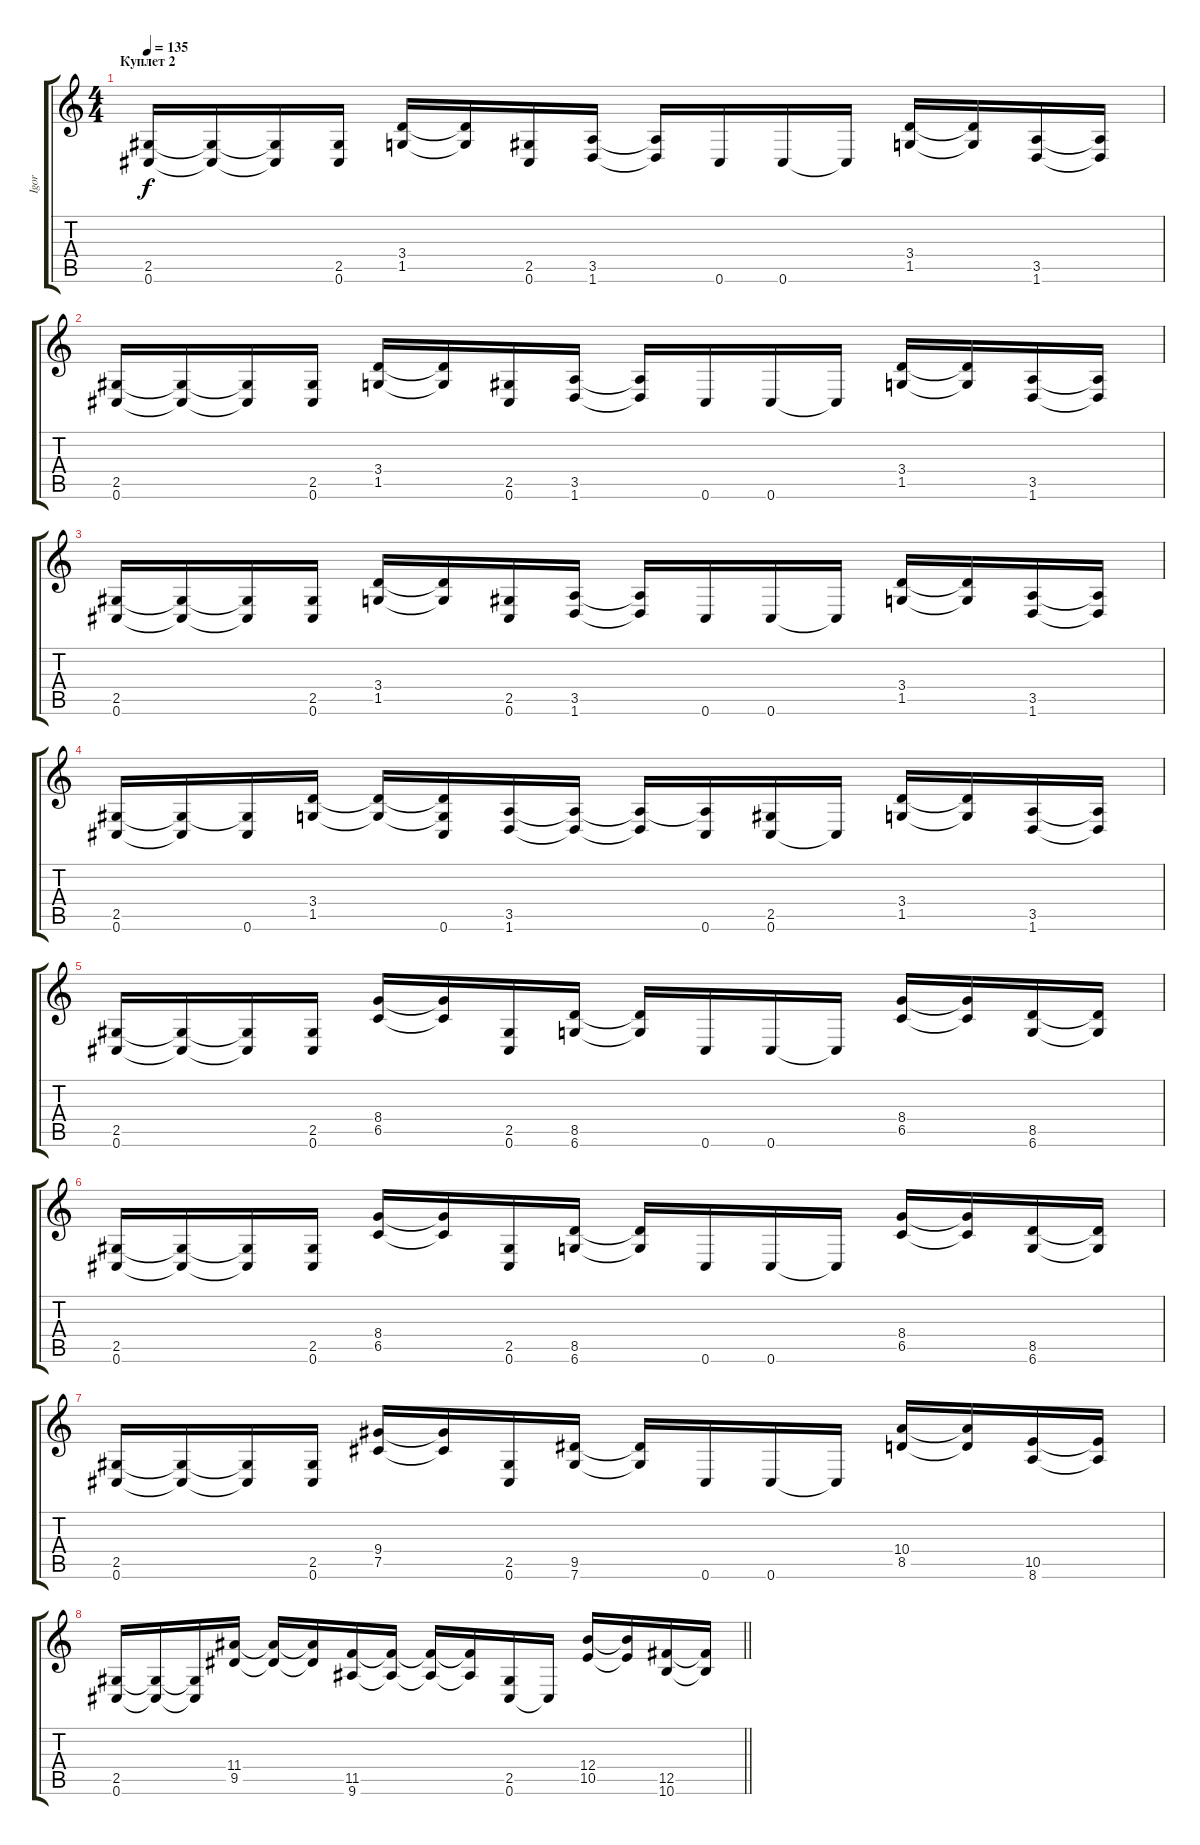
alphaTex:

\track ("Igor" "Igor") {instrument distortionguitar}
\staff {score tabs}
\tuning (Db4 Ab3 E3 B2 Gb2 Db2) {hide}
\ts (4 4)
\section ("" "Куплет 2")
\tempo 135
\clef g2
\ks c
(2.5 0.6).16{dy f} (2.5{t} 0.6{t}).16 (2.5{t} 0.6{t}).16 (2.5 0.6).16 (3.4 1.5).16 (3.4{t} 1.5{t}).16 (2.5 0.6).16 (3.5 1.6).16 (3.5{t} 1.6{t}).16 0.6.16 0.6.16 0.6{t}.16 (3.4 1.5).16 (3.4{t} 1.5{t}).16 (3.5 1.6).16 (3.5{t} 1.6{t}).16 |
(2.5 0.6).16 (2.5{t} 0.6{t}).16 (2.5{t} 0.6{t}).16 (2.5 0.6).16 (3.4 1.5).16 (3.4{t} 1.5{t}).16 (2.5 0.6).16 (3.5 1.6).16 (3.5{t} 1.6{t}).16 0.6.16 0.6.16 0.6{t}.16 (3.4 1.5).16 (3.4{t} 1.5{t}).16 (3.5 1.6).16 (3.5{t} 1.6{t}).16 |
(2.5 0.6).16 (2.5{t} 0.6{t}).16 (2.5{t} 0.6{t}).16 (2.5 0.6).16 (3.4 1.5).16 (3.4{t} 1.5{t}).16 (2.5 0.6).16 (3.5 1.6).16 (3.5{t} 1.6{t}).16 0.6.16 0.6.16 0.6{t}.16 (3.4 1.5).16 (3.4{t} 1.5{t}).16 (3.5 1.6).16 (3.5{t} 1.6{t}).16 |
(2.5 0.6).16 (2.5{t} 0.6{t}).16 (2.5{t} 0.6).16 (3.4 1.5).16 (3.4{t} 1.5{t}).16 (3.4{t} 1.5{t} 0.6).16 (3.5 1.6).16 (3.5{t} 1.6{t}).16 (3.5{t} 1.6{t}).16 (3.5{t} 0.6).16 (2.5 0.6).16 0.6{t}.16 (3.4 1.5).16 (3.4{t} 1.5{t}).16 (3.5 1.6).16 (3.5{t} 1.6{t}).16 |
(2.5 0.6).16 (2.5{t} 0.6{t}).16 (2.5{t} 0.6{t}).16 (2.5 0.6).16 (8.4 6.5).16 (8.4{t} 6.5{t}).16 (2.5 0.6).16 (8.5 6.6).16 (8.5{t} 6.6{t}).16 0.6.16 0.6.16 0.6{t}.16 (8.4 6.5).16 (8.4{t} 6.5{t}).16 (8.5 6.6).16 (8.5{t} 6.6{t}).16 |
(2.5 0.6).16 (2.5{t} 0.6{t}).16 (2.5{t} 0.6{t}).16 (2.5 0.6).16 (8.4 6.5).16 (8.4{t} 6.5{t}).16 (2.5 0.6).16 (8.5 6.6).16 (8.5{t} 6.6{t}).16 0.6.16 0.6.16 0.6{t}.16 (8.4 6.5).16 (8.4{t} 6.5{t}).16 (8.5 6.6).16 (8.5{t} 6.6{t}).16 |
(2.5 0.6).16 (2.5{t} 0.6{t}).16 (2.5{t} 0.6{t}).16 (2.5 0.6).16 (9.4 7.5).16 (9.4{t} 7.5{t}).16 (2.5 0.6).16 (9.5 7.6).16 (9.5{t} 7.6{t}).16 0.6.16 0.6.16 0.6{t}.16 (10.4 8.5).16 (10.4{t} 8.5{t}).16 (10.5 8.6).16 (10.5{t} 8.6{t}).16 |
\barLineRight lightlight
(2.5 0.6).16 (2.5{t} 0.6{t}).16 (2.5{t} 0.6{t}).16 (11.4 9.5).16 (11.4{t} 9.5{t}).16 (11.4{t} 9.5{t}).16 (11.5 9.6).16 (11.5{t} 9.6{t}).16 (11.5{t} 9.6{t}).16 (11.5{t} 9.6{t}).16 (2.5 0.6).16 0.6{t}.16 (12.4 10.5).16 (12.4{t} 10.5{t}).16 (12.5 10.6).16 (12.5{t} 10.6{t}).16
